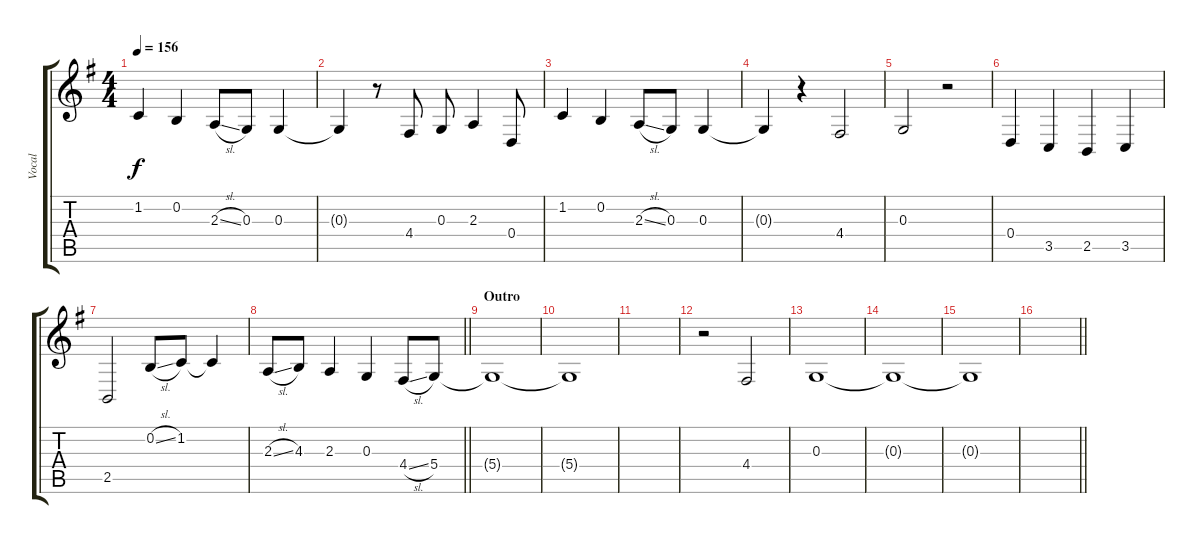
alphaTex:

\track ("Vocal" "Vocal") {mute instrument tenorsax}
\staff {score tabs}
\tuning (E4 B3 G3 D3 A2 E2) {hide}
\ts (4 4)
\tempo 156
\clef g2
\ks g
1.2.4{dy f} 0.2.4 2.3{sl}.8 0.3.8 0.3.4 |
0.3{t}.4 r.8 4.4.8 0.3.8 2.3.4 0.4.8 |
1.2.4 0.2.4 2.3{sl}.8 0.3.8 0.3.4 |
0.3{t}.4 r.4 4.4.2 |
0.3.2 r.2 |
0.4.4 3.5.4 2.5.4 3.5.4 |
2.5.2 0.2{sl}.8 1.2.8 1.2{t}.4 |
\barLineRight lightlight
2.3{sl}.8 4.3.8 2.3.4 0.3.4 4.4{sl}.8 5.4.8 |
\section ("" "Outro")
5.4{t}.1 |
5.4{t}.1 |
|
r.2 4.4.2 |
0.3.1 |
0.3{t}.1 |
0.3{t}.1 |
\barLineRight lightlight
